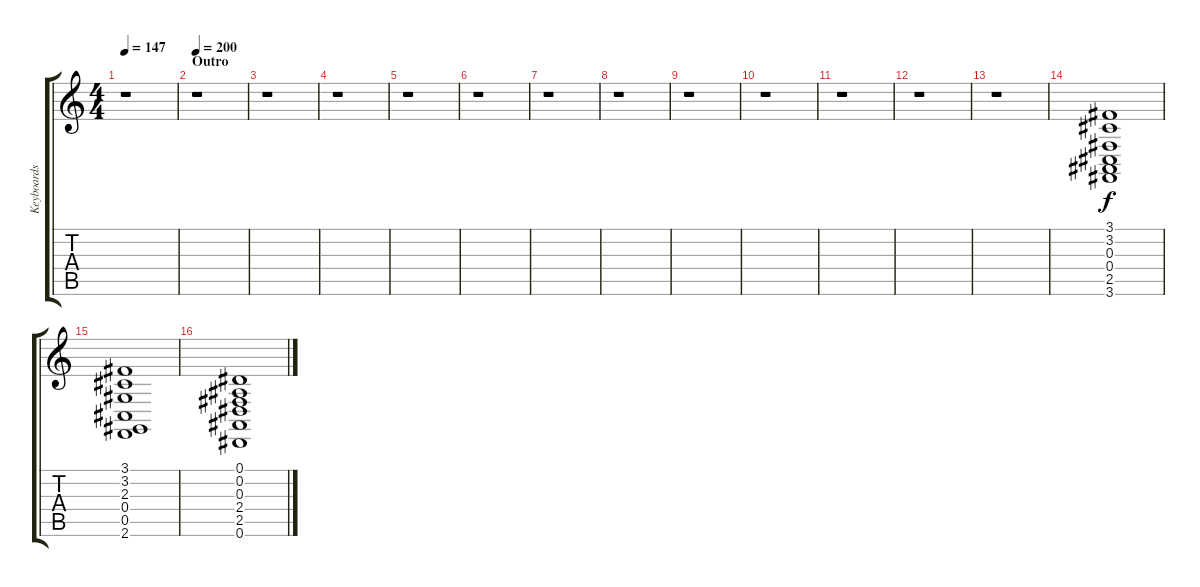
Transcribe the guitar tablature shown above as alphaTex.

\track ("Keyboards" "Keyboards") {instrument stringensemble1}
\staff {score tabs}
\tuning (Eb4 Bb3 Gb3 Db3 Ab2 Eb2) {hide}
\ts (4 4)
\tempo 147
\clef g2
\ks c
r.1{dy f} |
\section ("" "Outro")
\tempo 200
r.1 |
r.1 |
r.1 |
r.1 |
r.1 |
r.1 |
r.1 |
r.1 |
r.1 |
r.1 |
r.1 |
r.1 |
(3.1 3.2 0.3 0.4 2.5 3.6).1 |
(3.1 3.2 2.3 0.4 0.5 2.6).1 |
(0.1 0.2 0.3 2.4 2.5 0.6).1
